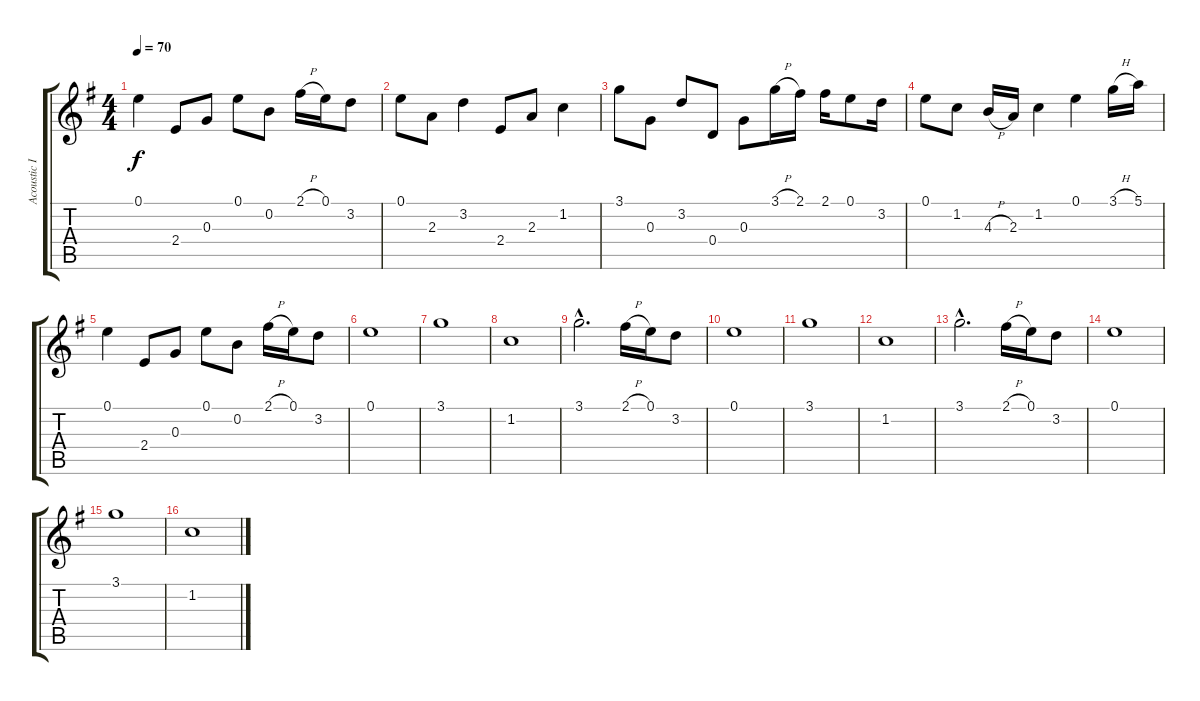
\track ("Acoustic II" "Acoustic I") {instrument acousticguitarsteel}
\staff {score tabs}
\tuning (E4 B3 G3 D3 A2 E2) {hide}
\ts (4 4)
\tempo 70
\clef g2
\ks eminor
0.1.4{dy f} 2.4.8 0.3.8 0.1.8 0.2.8 2.1{h}.16 0.1.16 3.2.8 |
0.1.8 2.3.8 3.2.4 2.4.8 2.3.8 1.2.4 |
3.1.8 0.3.8 3.2.8 0.4.8 0.3.8 3.1{h}.16 2.1.16 2.1.16 0.1.8 3.2.16 |
0.1.8 1.2.8 4.3{h}.16 2.3.16 1.2.4 0.1.4 3.1{h}.16 5.1.16 |
0.1.4 2.4.8 0.3.8 0.1.8 0.2.8 2.1{h}.16 0.1.16 3.2.8 |
0.1.1 |
3.1.1 |
1.2.1 |
3.1{hac}.2{d} 2.1{h}.16 0.1.16 3.2.8 |
0.1.1 |
3.1.1 |
1.2.1 |
3.1{hac}.2{d} 2.1{h}.16 0.1.16 3.2.8 |
0.1.1 |
3.1.1 |
1.2.1
